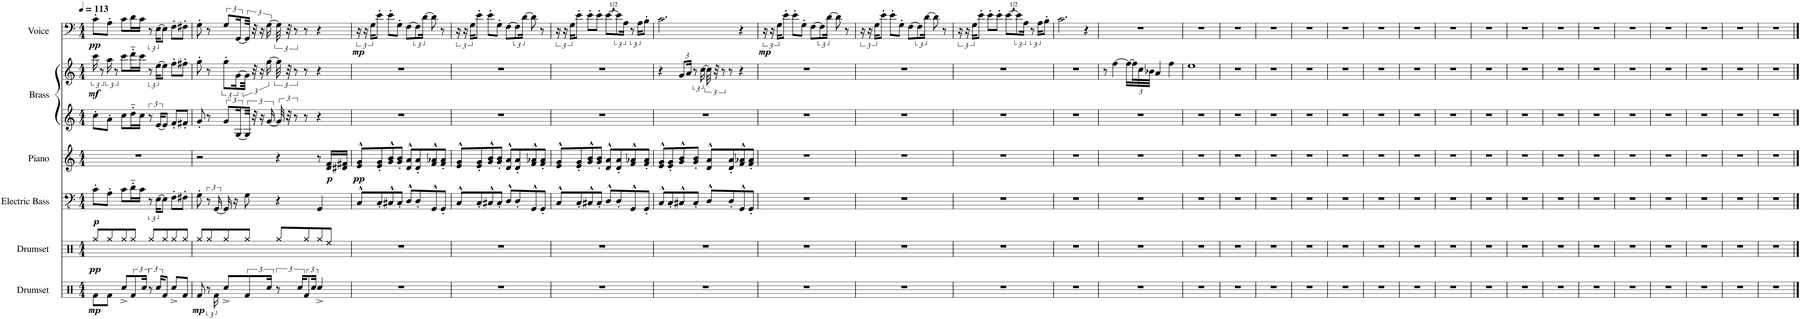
**kern	**dynam	**kern	**dynam	**kern	**dynam	**kern	**dynam	**kern	**kern	**dynam	**kern	**dynam
*part6	*part6	*part5	*part5	*part4	*part4	*part3	*part3	*part2	*part2	*part2	*part1	*part1
*staff7	*staff7	*staff6	*staff6	*staff5	*staff5	*staff4	*staff4	*staff3	*staff2	*staff2/3	*staff1	*staff1
*I"Drumset	*	*I"Drumset	*	*I"Electric Bass	*	*I"Piano	*	*I"Brass	*	*	*I"Voice	*
*I'Drs.	*	*I'Drs.	*	*I'El. B.	*	*I'Pno.	*	*I'Br.	*	*	*I'Vo.	*
*clefX	*	*clefX	*	*clefFv4	*	*clefG2	*	*clefG2	*clefG2	*	*clefF4	*
*k[]	*	*k[]	*	*k[]	*	*k[]	*	*k[]	*k[]	*	*k[]	*
*M4/4	*	*M4/4	*	*M4/4	*	*M4/4	*	*M4/4	*M4/4	*	*M4/4	*
*MM113	*	*MM113	*	*MM113	*	*MM113	*	*MM113	*MM113	*	*MM113	*
=1	=1	=1	=1	=1	=1	=1	=1	=1	=1	=1	=1	=1
!	!LO:DY:b	!	!LO:DY:b	!	!LO:DY:b	!	!	!	!	!LO:DY:b	!	!LO:DY:b
8Rf\L	mp	8Rgg/L	pp	8C'\L	p	1r	.	8cc'\L	24ccc\	mf	8c'\L	pp
.	.	.	.	.	.	.	.	.	12r	.	.	.
8Rf\J	.	8Rgg/	.	8AA'\J	.	.	.	8a'\J	24aa\	.	8A'\J	.
.	.	.	.	.	.	.	.	.	12r	.	.	.
8Rcc^/L	.	8Rgg/	.	8C\L	.	.	.	8cc\L	8ccc\L	.	8c\L	.
12Rf/	.	8Rgg/J	.	16D'~\L	.	.	.	16dd'~\L	16ddd'~\L	.	16d\L	.
.	.	.	.	16C\JJ	.	.	.	16cc\JJ	16ccc\JJ	.	16c\JJ	.
24Rcc/Jk	.	.	.	.	.	.	.	.	.	.	.	.
12r	.	8Rgg/L	.	12r	.	.	.	12r	12r	.	12r	.
24Rcc/KL	.	.	.	[24EE\KL	.	.	.	[24e/KL	[24ee\KL	.	[24E\KL	.
8Rf/J	.	8Rgg/	.	8EE\J]	.	.	.	8e/J]	8ee\J]	.	8E\J]	.
8Rcc^/L	.	8Rgg/	.	8FF'\L	.	.	.	8f'/L	8ff'\L	.	8F'\L	.
8Rf/J	.	8Rgg/J	.	8FF#X'\J	.	.	.	8f#X'/J	8ff#X'\J	.	8F#X'\J	.
=2	=2	=2	=2	=2	=2	=2	=2	=2	=2	=2	=2	=2
!	!LO:DY:b	!	!	!	!	!	!	!	!	!	!	!
8Rf/	mp	8Rgg/L	.	8GG'\	.	2r	.	8g'/	8gg'\	.	8G'\	.
12r	.	8Rgg/	.	12r	.	.	.	8r	8r	.	8r	.
24Rf\	.	.	.	[24GGG/	.	.	.	.	.	.	.	.
8Rcc^/L	.	8Rgg/	.	16GGG/]	.	.	.	12g/L	12gg'\L	.	12G/L	.
.	.	.	.	16r	.	.	.	.	.	.	.	.
.	.	.	.	.	.	.	.	[24G/L	[24g\L	.	[24GG/L	.
12Rf/	.	8Rgg/J	.	8GG\	.	.	.	48G/JJk]	48g\JJk]	.	48GG/JJk]	.
.	.	.	.	.	.	.	.	48r	48r	.	48r	.
.	.	.	.	.	.	.	.	24r	24r	.	24r	.
24Rcc/Jk	.	.	.	.	.	.	.	[24g/	[24gg\	.	[24G\	.
12r	.	8Rgg/L	.	4r	.	4r	.	48g/]	48gg\]	.	48G\]	.
.	.	.	.	.	.	.	.	48r	48r	.	48r	.
.	.	.	.	.	.	.	.	12r	12r	.	12r	.
24Rcc/KL	.	.	.	.	.	.	.	.	.	.	.	.
12Rf/	.	8Rgg/	.	.	.	.	.	8r	8r	.	8r	.
24Rcc/Jk	.	.	.	.	.	.	.	.	.	.	.	.
4Rcc^/	.	8Rgg/	.	4GGG/	.	8r	.	4r	4r	.	4r	.
!	!	!	!	!	!	!	!LO:DY:b	!	!	!	!	!
.	.	8Ree/J	.	.	.	16d/ 16f/LL	p	.	.	.	.	.
.	.	.	.	.	.	16d#X/ 16f#X/JJ	.	.	.	.	.	.
=3	=3	=3	=3	=3	=3	=3	=3	=3	=3	=3	=3	=3
!	!	!	!	!	!	!	!LO:DY:b	!	!	!	!	!LO:DY:b
1r	.	1r	.	8CC^^/L	.	8e/^^ 8g/^^L	pp	1r	1r	.	24r	mp
.	.	.	.	.	.	.	.	.	.	.	24r	.
.	.	.	.	.	.	.	.	.	.	.	24G\KL	.
.	.	.	.	8CC'/	.	8e/' 8g/'	.	.	.	.	8e'\J	.
.	.	.	.	8CC#X^^/	.	8g/^^ 8b/^^	.	.	.	.	8e'\L	.
.	.	.	.	8CC#'/J	.	8g/' 8b/'J	.	.	.	.	8G'\J	.
.	.	.	.	8DD^^/L	.	8d/^^ 8a/^^L	.	.	.	.	[8F\L	.
.	.	.	.	8DD'/	.	8d/' 8a/'	.	.	.	.	12F\]	.
.	.	.	.	.	.	.	.	.	.	.	[24d\Jk	.
.	.	.	.	8GGG^^/	.	8f/^^ 8a-X/^^	.	.	.	.	8d\]	.
.	.	.	.	8GGG'/J	.	8f/' 8a-/'J	.	.	.	.	8r	.
=4	=4	=4	=4	=4	=4	=4	=4	=4	=4	=4	=4	=4
1r	.	1r	.	8CC^^/L	.	8e/^^ 8g/^^L	.	1r	1r	.	24r	.
.	.	.	.	.	.	.	.	.	.	.	24r	.
.	.	.	.	.	.	.	.	.	.	.	24G\KL	.
.	.	.	.	8CC'/	.	8e/' 8g/'	.	.	.	.	8e'\J	.
.	.	.	.	8CC#X^^/	.	8g/^^ 8b/^^	.	.	.	.	8e'\L	.
.	.	.	.	8CC#'/J	.	8g/' 8b/'J	.	.	.	.	8G'\J	.
.	.	.	.	8DD^^/L	.	8d/^^ 8a/^^L	.	.	.	.	[8F\L	.
.	.	.	.	8DD'/	.	8d/' 8a/'	.	.	.	.	12F\]	.
.	.	.	.	.	.	.	.	.	.	.	[24d\Jk	.
.	.	.	.	8GGG^^/	.	8f/^^ 8a-X/^^	.	.	.	.	8d\]	.
.	.	.	.	8GGG'/J	.	8f/' 8a-/'J	.	.	.	.	8r	.
=5	=5	=5	=5	=5	=5	=5	=5	=5	=5	=5	=5	=5
1r	.	1r	.	8CC^^/L	.	8e/^^ 8g/^^L	.	1r	1r	.	24r	.
.	.	.	.	.	.	.	.	.	.	.	24r	.
.	.	.	.	.	.	.	.	.	.	.	24G\KL	.
.	.	.	.	8CC'/	.	8e/' 8g/'	.	.	.	.	8e'\J	.
.	.	.	.	8CC#X^^/	.	8g/^^ 8b/^^	.	.	.	.	8e'\L	.
.	.	.	.	8CC#'/J	.	8g/' 8b/'J	.	.	.	.	8e'\J	.
.	.	.	.	8DD^^/L	.	8d/^^ 8a/^^L	.	.	.	.	[8e\L	.
.	.	.	.	8DD'/	.	8d/' 8a/'	.	.	.	.	12e\]	.
.	.	.	.	.	.	.	.	.	.	.	24A\Jk	.
.	.	.	.	8GGG^^/	.	8f/^^ 8a-X/^^	.	.	.	.	12r	.
.	.	.	.	.	.	.	.	.	.	.	24A\KL	.
.	.	.	.	8GGG'/J	.	8f/' 8a-/'J	.	.	.	.	8B'\J	.
=6	=6	=6	=6	=6	=6	=6	=6	=6	=6	=6	=6	=6
1r	.	1r	.	8CC^^/L	.	8e/^^ 8g/^^L	.	1r	4r	.	2.c\	.
.	.	.	.	8CC'/	.	8e/' 8g/'	.	.	.	.	.	.
*	*	*	*	*	*	*	*	*	*Xbrackettup	*	*	*
.	.	.	.	8CC#X^^/	.	8g/^^ 8b/^^	.	.	12g/L	.	.	.
.	.	.	.	.	.	.	.	.	24a/Jk	.	.	.
*	*	*	*	*	*	*	*	*	*brackettup	*	*	*
.	.	.	.	8CC#'/J	.	8g/' 8b/'J	.	.	12r	.	.	.
.	.	.	.	.	.	.	.	.	[24cc\	.	.	.
.	.	.	.	8DD^^/L	.	8d/^^ 8a/^^L	.	.	48cc\]	.	.	.
.	.	.	.	.	.	.	.	.	48r	.	.	.
.	.	.	.	.	.	.	.	.	12r	.	.	.
.	.	.	.	8DD'/	.	8d/' 8a/'	.	.	8r	.	.	.
.	.	.	.	8GGG^^/	.	8f/^^ 8a-X/^^	.	.	4r	.	4r	.
.	.	.	.	8GGG'/J	.	8f/' 8a-/'J	.	.	.	.	.	.
=7	=7	=7	=7	=7	=7	=7	=7	=7	=7	=7	=7	=7
!	!	!	!	!	!	!	!	!	!	!	!	!LO:DY:b
1r	.	1r	.	1r	.	1r	.	1r	1r	.	24r	mp
.	.	.	.	.	.	.	.	.	.	.	24r	.
.	.	.	.	.	.	.	.	.	.	.	24G\KL	.
.	.	.	.	.	.	.	.	.	.	.	8e'\J	.
.	.	.	.	.	.	.	.	.	.	.	8e'\L	.
.	.	.	.	.	.	.	.	.	.	.	8G'\J	.
.	.	.	.	.	.	.	.	.	.	.	[8F\L	.
.	.	.	.	.	.	.	.	.	.	.	12F\]	.
.	.	.	.	.	.	.	.	.	.	.	[24d\Jk	.
.	.	.	.	.	.	.	.	.	.	.	8d\]	.
.	.	.	.	.	.	.	.	.	.	.	8r	.
=8	=8	=8	=8	=8	=8	=8	=8	=8	=8	=8	=8	=8
1r	.	1r	.	1r	.	1r	.	1r	1r	.	24r	.
.	.	.	.	.	.	.	.	.	.	.	24r	.
.	.	.	.	.	.	.	.	.	.	.	24G\KL	.
.	.	.	.	.	.	.	.	.	.	.	8e'\J	.
.	.	.	.	.	.	.	.	.	.	.	8e'\L	.
.	.	.	.	.	.	.	.	.	.	.	8G'\J	.
.	.	.	.	.	.	.	.	.	.	.	[8F\L	.
.	.	.	.	.	.	.	.	.	.	.	12F\]	.
.	.	.	.	.	.	.	.	.	.	.	[24d\Jk	.
.	.	.	.	.	.	.	.	.	.	.	8d\]	.
.	.	.	.	.	.	.	.	.	.	.	8r	.
=9	=9	=9	=9	=9	=9	=9	=9	=9	=9	=9	=9	=9
1r	.	1r	.	1r	.	1r	.	1r	1r	.	24r	.
.	.	.	.	.	.	.	.	.	.	.	24r	.
.	.	.	.	.	.	.	.	.	.	.	24G\KL	.
.	.	.	.	.	.	.	.	.	.	.	8e'\J	.
.	.	.	.	.	.	.	.	.	.	.	8e'\L	.
.	.	.	.	.	.	.	.	.	.	.	8e'\J	.
.	.	.	.	.	.	.	.	.	.	.	[8e\L	.
.	.	.	.	.	.	.	.	.	.	.	12e\]	.
.	.	.	.	.	.	.	.	.	.	.	24A\Jk	.
.	.	.	.	.	.	.	.	.	.	.	12r	.
.	.	.	.	.	.	.	.	.	.	.	24A\KL	.
.	.	.	.	.	.	.	.	.	.	.	8B'\J	.
=10	=10	=10	=10	=10	=10	=10	=10	=10	=10	=10	=10	=10
1r	.	1r	.	1r	.	1r	.	1r	1r	.	2.c\	.
.	.	.	.	.	.	.	.	.	.	.	4r	.
=11	=11	=11	=11	=11	=11	=11	=11	=11	=11	=11	=11	=11
1r	.	1r	.	1r	.	1r	.	1r	8r	.	1r	.
.	.	.	.	.	.	.	.	.	[4ff\	.	.	.
.	.	.	.	.	.	.	.	.	16ff\LL_	.	.	.
*	*	*	*	*	*	*	*	*	*Xbrackettup	*	*	*
.	.	.	.	.	.	.	.	.	48ff\L]	.	.	.
.	.	.	.	.	.	.	.	.	48cc\	.	.	.
.	.	.	.	.	.	.	.	.	48b-X\JJJ	.	.	.
.	.	.	.	.	.	.	.	.	4a/	.	.	.
.	.	.	.	.	.	.	.	.	4ff\	.	.	.
=12	=12	=12	=12	=12	=12	=12	=12	=12	=12	=12	=12	=12
1r	.	1r	.	1r	.	1r	.	1r	1ee	.	1r	.
=13	=13	=13	=13	=13	=13	=13	=13	=13	=13	=13	=13	=13
1r	.	1r	.	1r	.	1r	.	1r	1r	.	1r	.
=14	=14	=14	=14	=14	=14	=14	=14	=14	=14	=14	=14	=14
1r	.	1r	.	1r	.	1r	.	1r	1r	.	1r	.
=15	=15	=15	=15	=15	=15	=15	=15	=15	=15	=15	=15	=15
1r	.	1r	.	1r	.	1r	.	1r	1r	.	1r	.
=16	=16	=16	=16	=16	=16	=16	=16	=16	=16	=16	=16	=16
1r	.	1r	.	1r	.	1r	.	1r	1r	.	1r	.
=17	=17	=17	=17	=17	=17	=17	=17	=17	=17	=17	=17	=17
1r	.	1r	.	1r	.	1r	.	1r	1r	.	1r	.
=18	=18	=18	=18	=18	=18	=18	=18	=18	=18	=18	=18	=18
1r	.	1r	.	1r	.	1r	.	1r	1r	.	1r	.
=19	=19	=19	=19	=19	=19	=19	=19	=19	=19	=19	=19	=19
1r	.	1r	.	1r	.	1r	.	1r	1r	.	1r	.
=20	=20	=20	=20	=20	=20	=20	=20	=20	=20	=20	=20	=20
1r	.	1r	.	1r	.	1r	.	1r	1r	.	1r	.
=21	=21	=21	=21	=21	=21	=21	=21	=21	=21	=21	=21	=21
1r	.	1r	.	1r	.	1r	.	1r	1r	.	1r	.
=22	=22	=22	=22	=22	=22	=22	=22	=22	=22	=22	=22	=22
1r	.	1r	.	1r	.	1r	.	1r	1r	.	1r	.
=23	=23	=23	=23	=23	=23	=23	=23	=23	=23	=23	=23	=23
1r	.	1r	.	1r	.	1r	.	1r	1r	.	1r	.
=24	=24	=24	=24	=24	=24	=24	=24	=24	=24	=24	=24	=24
1r	.	1r	.	1r	.	1r	.	1r	1r	.	1r	.
=25	=25	=25	=25	=25	=25	=25	=25	=25	=25	=25	=25	=25
1r	.	1r	.	1r	.	1r	.	1r	1r	.	1r	.
=26	=26	=26	=26	=26	=26	=26	=26	=26	=26	=26	=26	=26
1r	.	1r	.	1r	.	1r	.	1r	1r	.	1r	.
=27	=27	=27	=27	=27	=27	=27	=27	=27	=27	=27	=27	=27
1r	.	1r	.	1r	.	1r	.	1r	1r	.	1r	.
=28	=28	=28	=28	=28	=28	=28	=28	=28	=28	=28	=28	=28
1r	.	1r	.	1r	.	1r	.	1r	1r	.	1r	.
==	==	==	==	==	==	==	==	==	==	==	==	==
*-	*-	*-	*-	*-	*-	*-	*-	*-	*-	*-	*-	*-
